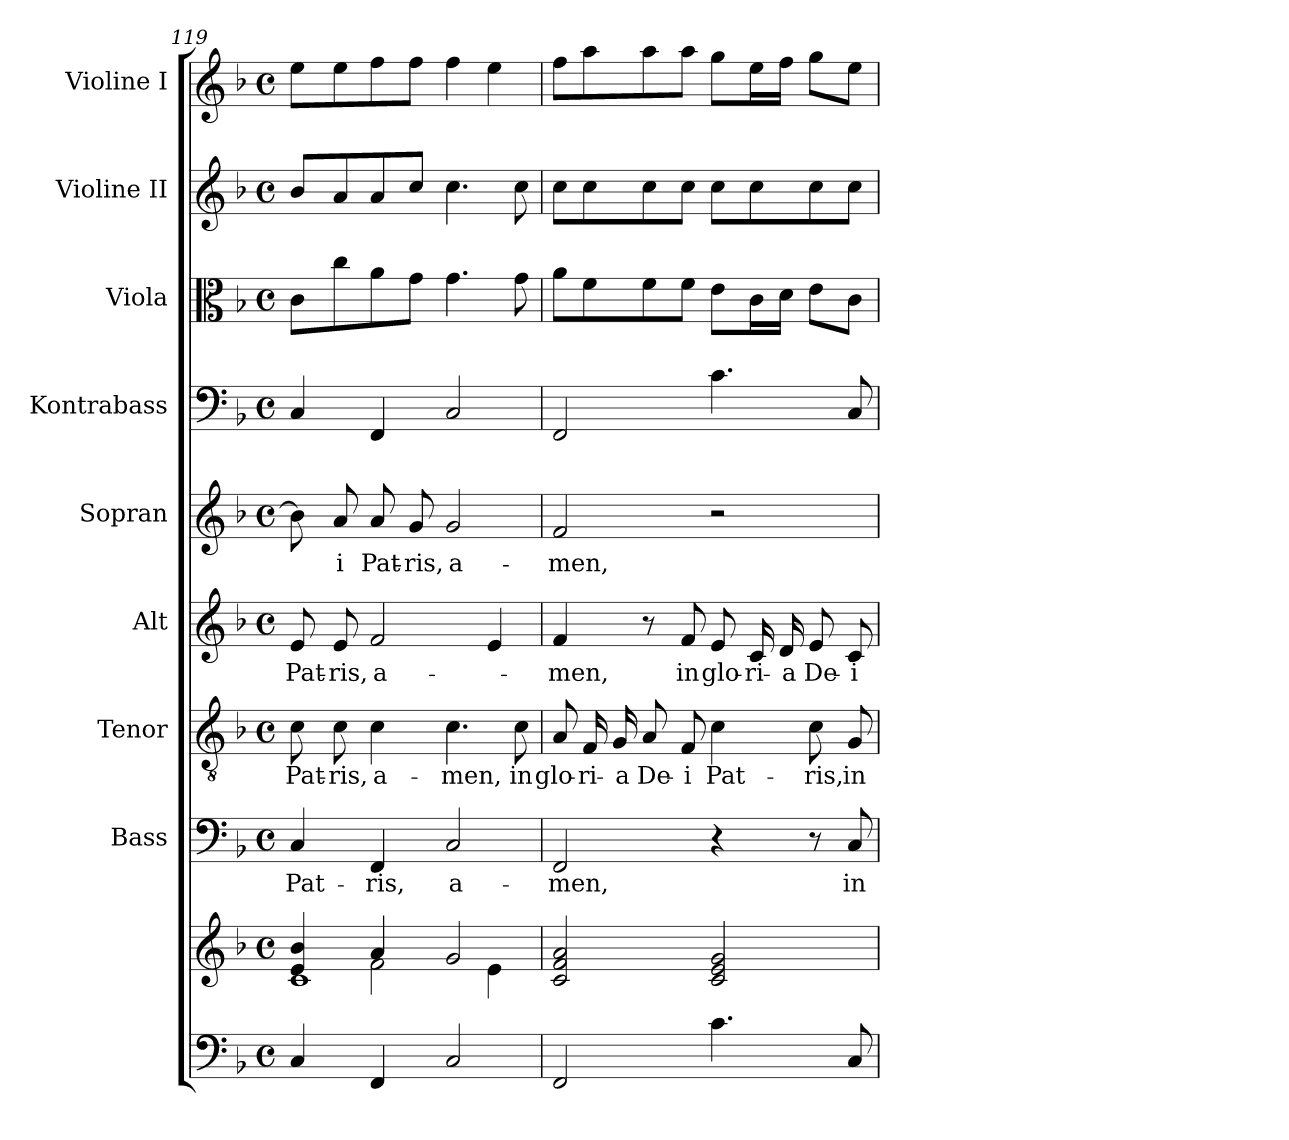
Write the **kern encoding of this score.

**kern	**kern	**kern	**text	**kern	**text	**kern	**text	**kern	**text	**kern	**kern	**kern	**kern
*part9	*part9	*part8	*part8	*part7	*part7	*part6	*part6	*part5	*part5	*part4	*part3	*part2	*part1
*staff10	*staff9	*staff8	*staff8	*staff7	*staff7	*staff6	*staff6	*staff5	*staff5	*staff4	*staff3	*staff2	*staff1
*	*	*I"Bass	*	*I"Tenor	*	*I"Alt	*	*I"Sopran	*	*I"Kontrabass	*I"Viola	*I"Violine II	*I"Violine I
*	*	*I'B.	*	*I'T.	*	*I'A.	*	*I'S.	*	*I'Kb.	*I'Vla.	*I'Vl. II	*I'Vl. I
*clefF4	*clefG2	*clefF4	*	*clefGv2	*	*clefG2	*	*clefG2	*	*clefF4	*clefC3	*clefG2	*clefG2
*	*	*	*	*	*	*	*	*	*	*ITrd7c12	*	*	*
*k[b-]	*k[b-]	*k[b-]	*	*k[b-]	*	*k[b-]	*	*k[b-]	*	*k[b-]	*k[b-]	*k[b-]	*k[b-]
*F:	*F:	*F:	*	*F:	*	*F:	*	*F:	*	*F:	*F:	*F:	*F:
*M4/4	*M4/4	*M4/4	*	*M4/4	*	*M4/4	*	*M4/4	*	*M4/4	*M4/4	*M4/4	*M4/4
*met(c)	*met(c)	*met(c)	*	*met(c)	*	*met(c)	*	*met(c)	*	*met(c)	*met(c)	*met(c)	*met(c)
=119	=119	=119	=119	=119	=119	=119	=119	=119	=119	=119	=119	=119	=119
*	*^	*	*	*	*	*	*	*	*	*	*	*	*
*	*	*^	*	*	*	*	*	*	*	*	*	*	*	*
!	!	!	!	!	!LO:LY:b	!	!LO:LY:b	!	!LO:LY:b	!	!	!	!	!	!
4C/	4e/ 4b-/	4ryy	1c	4C/	Pat-	8c\	Pat-	8e/	Pat-	8b-\]	.	4CC/	8c\L	8b-/L	8ee\L
!	!	!	!	!	!	!	!LO:LY:b	!	!LO:LY:b	!	!LO:LY:b	!	!	!	!
.	.	.	.	.	.	8c\	-ris,	8e/	-ris,	8a/	-i	.	8cc\	8a/	8ee\
!	!	!	!	!	!LO:LY:b	!	!LO:LY:b	!	!LO:LY:b	!	!LO:LY:b	!	!	!	!
4FF/	4a/	2f\	.	4FF/	-ris,	4c\	a-	2f/	a-	8a/	Pat-	4FFF/	8a\	8a/	8ff\
!	!	!	!	!	!	!	!	!	!	!	!LO:LY:b	!	!	!	!
.	.	.	.	.	.	.	.	.	.	8g/	-ris,	.	8g\J	8cc/J	8ff\J
!	!	!	!	!	!LO:LY:b	!	!LO:LY:b	!	!	!	!LO:LY:b	!	!	!	!
2C/	2g/	.	.	2C/	a-	4.c\	-men,	.	.	2g/	a-	2CC/	4.g\	4.cc\	4ff\
.	.	4e\	.	.	.	.	.	4e/	.	.	.	.	.	.	4ee\
!	!	!	!	!	!	!	!LO:LY:b	!	!	!	!	!	!	!	!
.	.	.	.	.	.	8c\	in	.	.	.	.	.	8g\	8cc\	.
*	*v	*v	*v	*	*	*	*	*	*	*	*	*	*	*	*
!!LO:PB:g=z
=120	=120	=120	=120	=120	=120	=120	=120	=120	=120	=120	=120	=120	=120
!	!	!	!LO:LY:b	!	!LO:LY:b	!	!LO:LY:b	!	!LO:LY:b	!	!	!	!
2FF/	2c/ 2f/ 2a/	2FF/	-men,	8A/	glo-	4f/	-men,	2f/	-men,	2FFF/	8a\L	8cc\L	8ff\L
!	!	!	!	!	!LO:LY:b	!	!	!	!	!	!	!	!
.	.	.	.	16F/	-ri-	.	.	.	.	.	8f\	8cc\	8aa\
!	!	!	!	!	!LO:LY:b	!	!	!	!	!	!	!	!
.	.	.	.	16G/	-a	.	.	.	.	.	.	.	.
!	!	!	!	!	!LO:LY:b	!	!	!	!	!	!	!	!
.	.	.	.	8A/	De-	8r	.	.	.	.	8f\	8cc\	8aa\
!	!	!	!	!	!LO:LY:b	!	!LO:LY:b	!	!	!	!	!	!
.	.	.	.	8F/	-i	8f/	in	.	.	.	8f\J	8cc\J	8aa\J
!	!	!	!	!	!LO:LY:b	!	!LO:LY:b	!	!	!	!	!	!
4.c\	2c/ 2e/ 2g/	4r	.	4c\	Pat-	8e/	glo-	2r	.	4.C\	8e\L	8cc\L	8gg\L
!	!	!	!	!	!	!	!LO:LY:b	!	!	!	!	!	!
.	.	.	.	.	.	16c/	-ri-	.	.	.	16c\L	8cc\	16ee\L
!	!	!	!	!	!	!	!LO:LY:b	!	!	!	!	!	!
.	.	.	.	.	.	16d/	-a	.	.	.	16d\JJ	.	16ff\JJ
!	!	!	!	!	!LO:LY:b	!	!LO:LY:b	!	!	!	!	!	!
.	.	8r	.	8c\	-ris,	8e/	De-	.	.	.	8e\L	8cc\	8gg\L
!	!	!	!LO:LY:b	!	!LO:LY:b	!	!LO:LY:b	!	!	!	!	!	!
8C/	.	8C/	in	8G/	in	8c/	-i	.	.	8CC/	8c\J	8cc\J	8ee\J
=	=	=	=	=	=	=	=	=	=	=	=	=	=
*-	*-	*-	*-	*-	*-	*-	*-	*-	*-	*-	*-	*-	*-
